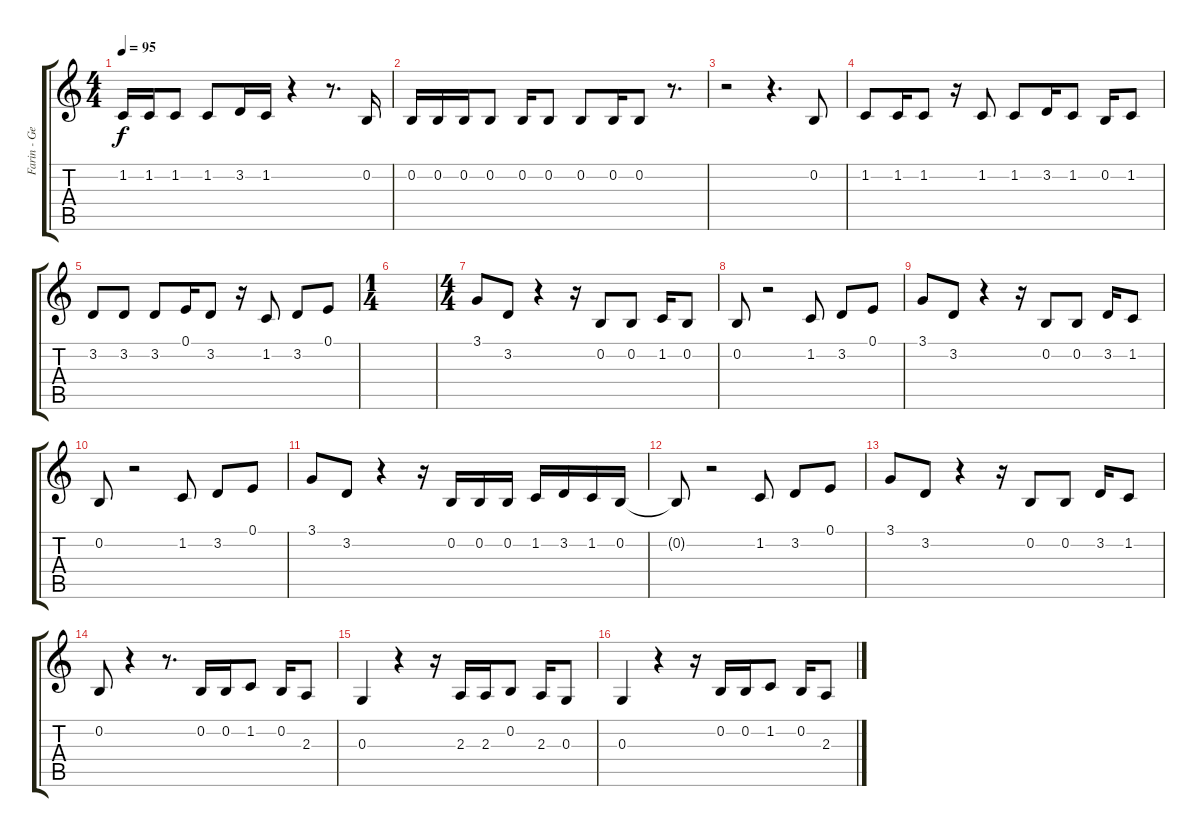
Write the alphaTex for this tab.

\track ("Farin - Gesang" "Farin - Ge") {instrument oboe}
\staff {score tabs}
\tuning (E4 B3 G3 D3 A2 E2) {hide}
\ts (4 4)
\tempo 95
\clef g2
\ks c
1.2.16{dy f} 1.2.16 1.2.8 1.2.8 3.2.16 1.2.16 r.4 r.8{d} 0.2.16 |
0.2.16 0.2.16 0.2.16 0.2.8 0.2.16 0.2.8 0.2.8 0.2.16 0.2.8 r.8{d} |
r.2 r.4{d} 0.2.8 |
1.2.8 1.2.16 1.2.8 r.16 1.2.8 1.2.8 3.2.16 1.2.8 0.2.16 1.2.8 |
3.2.8 3.2.8 3.2.8 0.1.16 3.2.8 r.16 1.2.8 3.2.8 0.1.8 |
\ts (1 4)
|
\ts (4 4)
3.1.8 3.2.8 r.4 r.16 0.2.8 0.2.8 1.2.16 0.2.8 |
0.2.8 r.2 1.2.8 3.2.8 0.1.8 |
3.1.8 3.2.8 r.4 r.16 0.2.8 0.2.8 3.2.16 1.2.8 |
0.2.8 r.2 1.2.8 3.2.8 0.1.8 |
3.1.8 3.2.8 r.4 r.16 0.2.16 0.2.16 0.2.16 1.2.16 3.2.16 1.2.16 0.2.16 |
0.2{t}.8 r.2 1.2.8 3.2.8 0.1.8 |
3.1.8 3.2.8 r.4 r.16 0.2.8 0.2.8 3.2.16 1.2.8 |
0.2.8 r.4 r.8{d} 0.2.16 0.2.16 1.2.8 0.2.16 2.3.8 |
0.3.4 r.4 r.16 2.3.16 2.3.16 0.2.8 2.3.16 0.3.8 |
0.3.4 r.4 r.16 0.2.16 0.2.16 1.2.8 0.2.16 2.3.8
